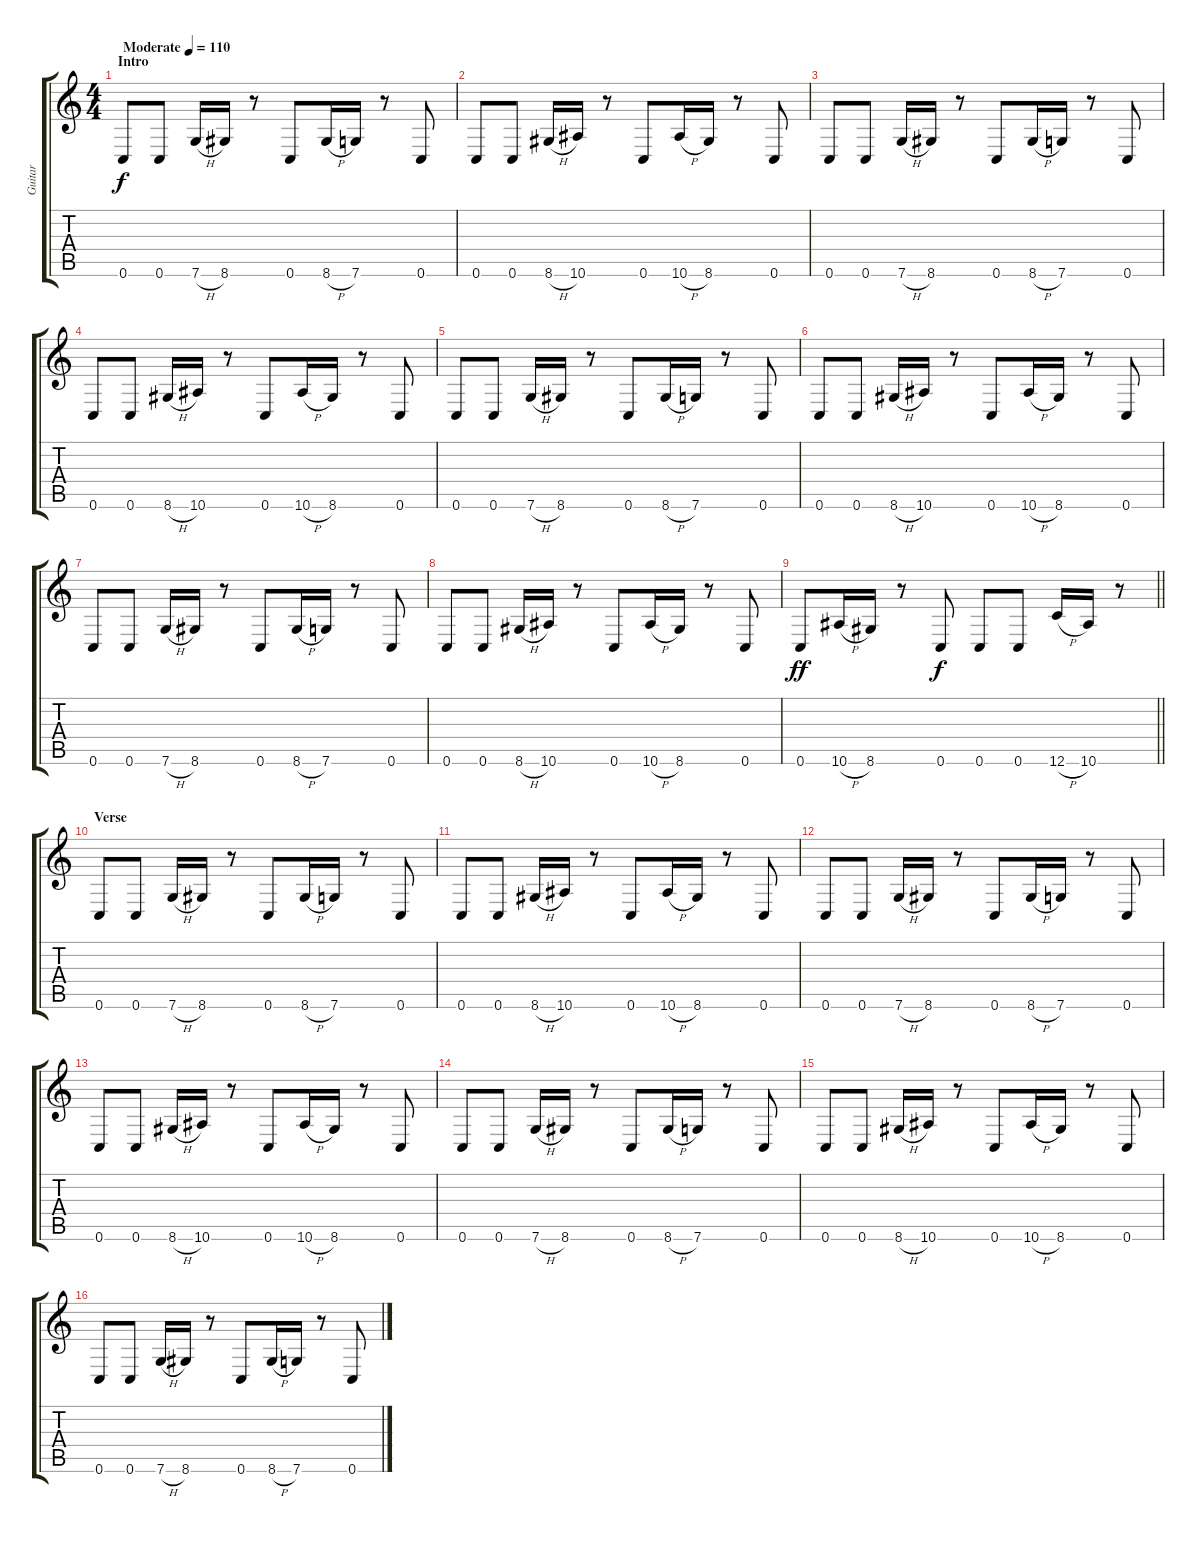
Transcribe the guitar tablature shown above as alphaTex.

\track ("Guitar" "Guitar") {instrument distortionguitar}
\staff {score tabs}
\tuning (D4 A3 F3 C3 G2 C2) {hide}
\ts (4 4)
\section ("" "Intro")
\tempo (110 "Moderate")
\clef g2
\ks c
0.6.8{dy f instrument distortionguitar} 0.6.8 7.6{h}.16 8.6.16 r.8 0.6.8 8.6{h}.16 7.6.16 r.8 0.6.8 |
0.6.8 0.6.8 8.6{h}.16 10.6.16 r.8 0.6.8 10.6{h}.16 8.6.16 r.8 0.6.8 |
0.6.8 0.6.8 7.6{h}.16 8.6.16 r.8 0.6.8 8.6{h}.16 7.6.16 r.8 0.6.8 |
0.6.8 0.6.8 8.6{h}.16 10.6.16 r.8 0.6.8 10.6{h}.16 8.6.16 r.8 0.6.8 |
0.6.8 0.6.8 7.6{h}.16 8.6.16 r.8 0.6.8 8.6{h}.16 7.6.16 r.8 0.6.8 |
0.6.8 0.6.8 8.6{h}.16 10.6.16 r.8 0.6.8 10.6{h}.16 8.6.16 r.8 0.6.8 |
0.6.8 0.6.8 7.6{h}.16 8.6.16 r.8 0.6.8 8.6{h}.16 7.6.16 r.8 0.6.8 |
0.6.8 0.6.8 8.6{h}.16 10.6.16 r.8 0.6.8 10.6{h}.16 8.6.16 r.8 0.6.8 |
\barLineRight lightlight
0.6.8{dy ff} 10.6{h}.16 8.6.16 r.8 0.6.8{dy f} 0.6.8 0.6.8 12.6{h}.16 10.6.16 r.8 |
\section ("" "Verse")
0.6.8 0.6.8 7.6{h}.16 8.6.16 r.8 0.6.8 8.6{h}.16 7.6.16 r.8 0.6.8 |
0.6.8 0.6.8 8.6{h}.16 10.6.16 r.8 0.6.8 10.6{h}.16 8.6.16 r.8 0.6.8 |
0.6.8 0.6.8 7.6{h}.16 8.6.16 r.8 0.6.8 8.6{h}.16 7.6.16 r.8 0.6.8 |
0.6.8 0.6.8 8.6{h}.16 10.6.16 r.8 0.6.8 10.6{h}.16 8.6.16 r.8 0.6.8 |
0.6.8 0.6.8 7.6{h}.16 8.6.16 r.8 0.6.8 8.6{h}.16 7.6.16 r.8 0.6.8 |
0.6.8 0.6.8 8.6{h}.16 10.6.16 r.8 0.6.8 10.6{h}.16 8.6.16 r.8 0.6.8 |
0.6.8 0.6.8 7.6{h}.16 8.6.16 r.8 0.6.8 8.6{h}.16 7.6.16 r.8 0.6.8
